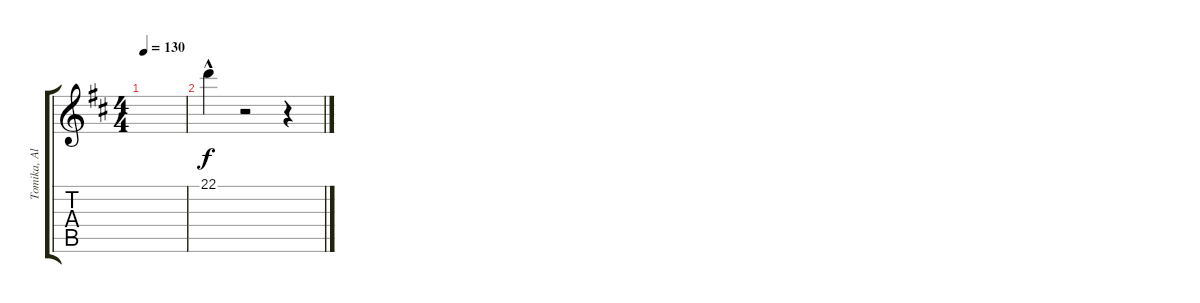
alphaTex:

\track ("Tomika, Alicia, Martha (Backing Vocals)" "Tomika, Al") {instrument violin}
\staff {score tabs}
\tuning (E4 B3 G3 D3 A2 E2) {hide}
\ts (4 4)
\tempo 130
\clef g2
\ks d
|
22.1{hac}.4 r.2 r.4
